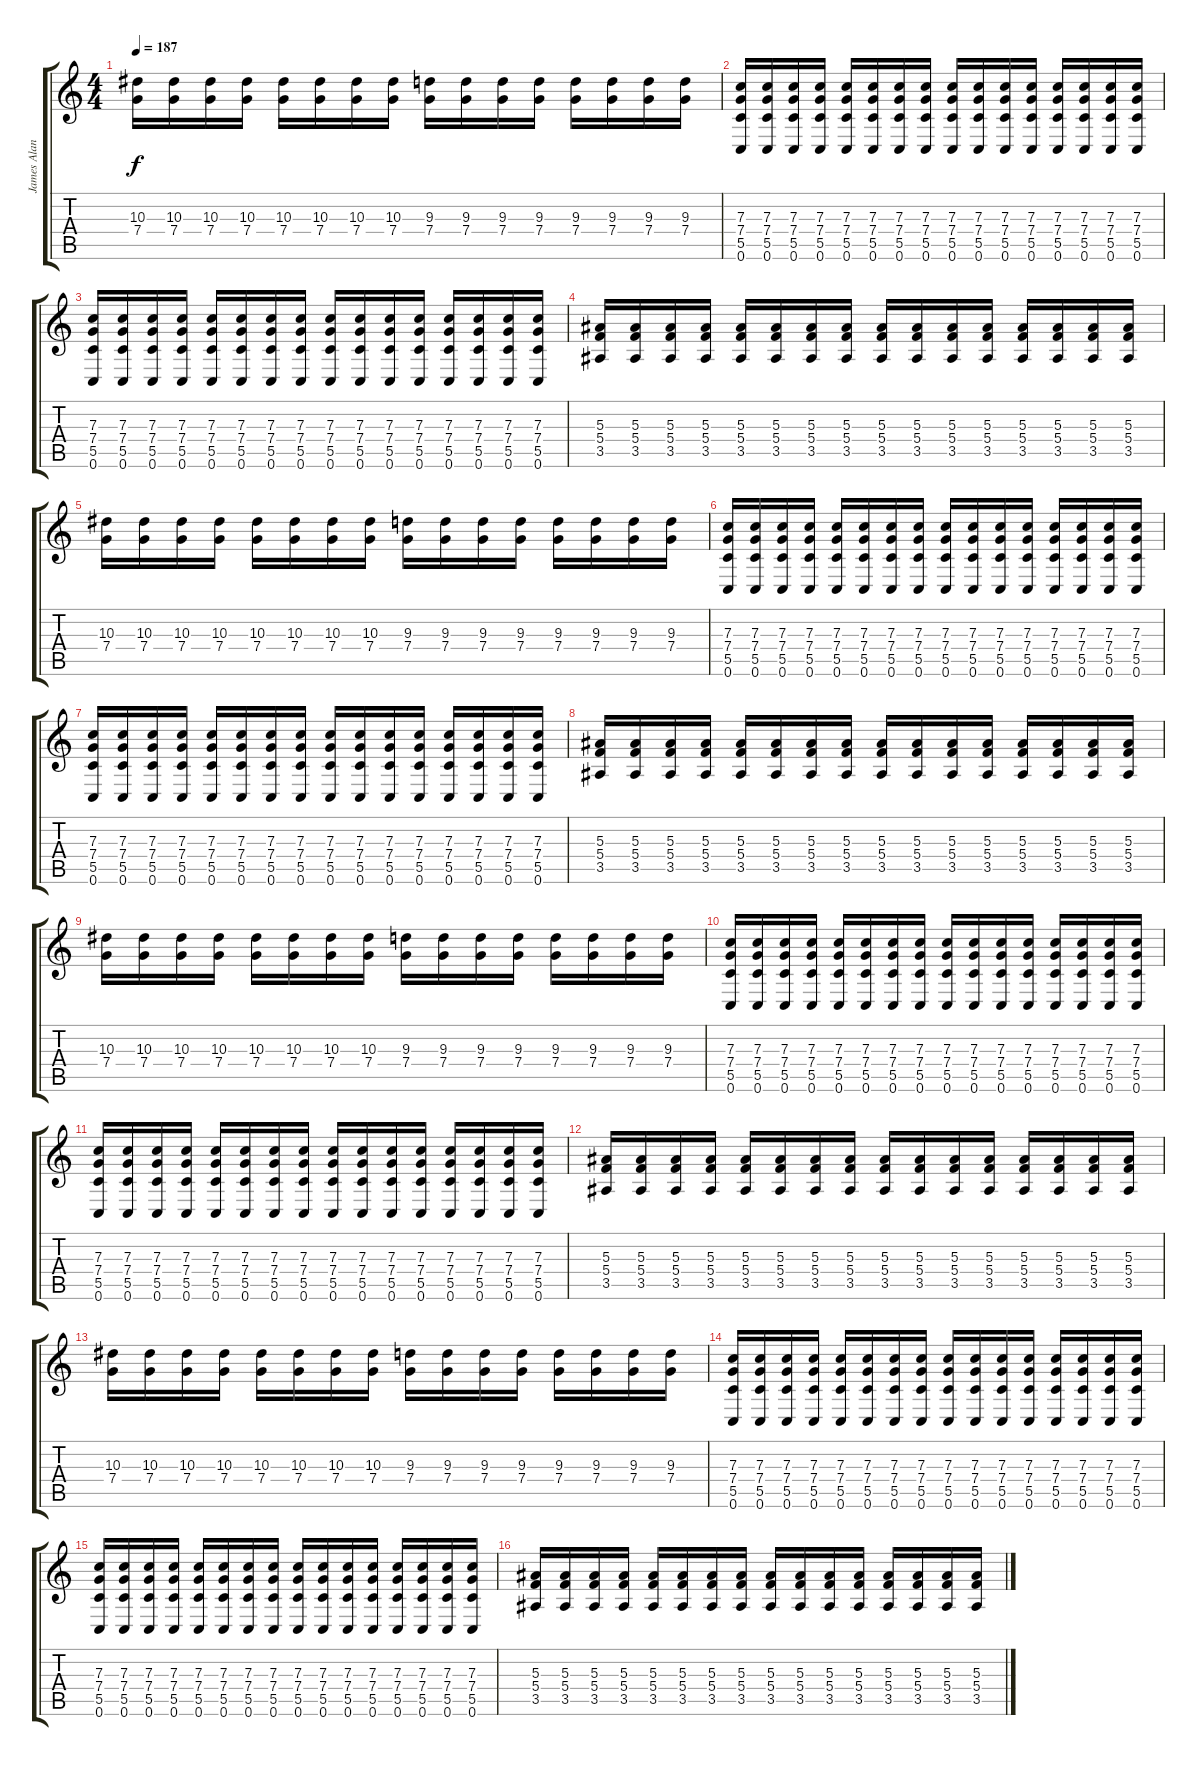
\track ("James Alan Hetfield" "James Alan") {instrument distortionguitar}
\staff {score tabs}
\tuning (D4 A3 F3 C3 G2 C2) {hide}
\ts (4 4)
\tempo 187
\clef g2
\ks c
(10.3 7.4).16{dy f} (10.3 7.4).16 (10.3 7.4).16 (10.3 7.4).16 (10.3 7.4).16 (10.3 7.4).16 (10.3 7.4).16 (10.3 7.4).16 (9.3 7.4).16 (9.3 7.4).16 (9.3 7.4).16 (9.3 7.4).16 (9.3 7.4).16 (9.3 7.4).16 (9.3 7.4).16 (9.3 7.4).16 |
(7.3 7.4 5.5 0.6).16 (7.3 7.4 5.5 0.6).16 (7.3 7.4 5.5 0.6).16 (7.3 7.4 5.5 0.6).16 (7.3 7.4 5.5 0.6).16 (7.3 7.4 5.5 0.6).16 (7.3 7.4 5.5 0.6).16 (7.3 7.4 5.5 0.6).16 (7.3 7.4 5.5 0.6).16 (7.3 7.4 5.5 0.6).16 (7.3 7.4 5.5 0.6).16 (7.3 7.4 5.5 0.6).16 (7.3 7.4 5.5 0.6).16 (7.3 7.4 5.5 0.6).16 (7.3 7.4 5.5 0.6).16 (7.3 7.4 5.5 0.6).16 |
(7.3 7.4 5.5 0.6).16 (7.3 7.4 5.5 0.6).16 (7.3 7.4 5.5 0.6).16 (7.3 7.4 5.5 0.6).16 (7.3 7.4 5.5 0.6).16 (7.3 7.4 5.5 0.6).16 (7.3 7.4 5.5 0.6).16 (7.3 7.4 5.5 0.6).16 (7.3 7.4 5.5 0.6).16 (7.3 7.4 5.5 0.6).16 (7.3 7.4 5.5 0.6).16 (7.3 7.4 5.5 0.6).16 (7.3 7.4 5.5 0.6).16 (7.3 7.4 5.5 0.6).16 (7.3 7.4 5.5 0.6).16 (7.3 7.4 5.5 0.6).16 |
(5.3 5.4 3.5).16 (5.3 5.4 3.5).16 (5.3 5.4 3.5).16 (5.3 5.4 3.5).16 (5.3 5.4 3.5).16 (5.3 5.4 3.5).16 (5.3 5.4 3.5).16 (5.3 5.4 3.5).16 (5.3 5.4 3.5).16 (5.3 5.4 3.5).16 (5.3 5.4 3.5).16 (5.3 5.4 3.5).16 (5.3 5.4 3.5).16 (5.3 5.4 3.5).16 (5.3 5.4 3.5).16 (5.3 5.4 3.5).16 |
(10.3 7.4).16 (10.3 7.4).16 (10.3 7.4).16 (10.3 7.4).16 (10.3 7.4).16 (10.3 7.4).16 (10.3 7.4).16 (10.3 7.4).16 (9.3 7.4).16 (9.3 7.4).16 (9.3 7.4).16 (9.3 7.4).16 (9.3 7.4).16 (9.3 7.4).16 (9.3 7.4).16 (9.3 7.4).16 |
(7.3 7.4 5.5 0.6).16 (7.3 7.4 5.5 0.6).16 (7.3 7.4 5.5 0.6).16 (7.3 7.4 5.5 0.6).16 (7.3 7.4 5.5 0.6).16 (7.3 7.4 5.5 0.6).16 (7.3 7.4 5.5 0.6).16 (7.3 7.4 5.5 0.6).16 (7.3 7.4 5.5 0.6).16 (7.3 7.4 5.5 0.6).16 (7.3 7.4 5.5 0.6).16 (7.3 7.4 5.5 0.6).16 (7.3 7.4 5.5 0.6).16 (7.3 7.4 5.5 0.6).16 (7.3 7.4 5.5 0.6).16 (7.3 7.4 5.5 0.6).16 |
(7.3 7.4 5.5 0.6).16 (7.3 7.4 5.5 0.6).16 (7.3 7.4 5.5 0.6).16 (7.3 7.4 5.5 0.6).16 (7.3 7.4 5.5 0.6).16 (7.3 7.4 5.5 0.6).16 (7.3 7.4 5.5 0.6).16 (7.3 7.4 5.5 0.6).16 (7.3 7.4 5.5 0.6).16 (7.3 7.4 5.5 0.6).16 (7.3 7.4 5.5 0.6).16 (7.3 7.4 5.5 0.6).16 (7.3 7.4 5.5 0.6).16 (7.3 7.4 5.5 0.6).16 (7.3 7.4 5.5 0.6).16 (7.3 7.4 5.5 0.6).16 |
(5.3 5.4 3.5).16 (5.3 5.4 3.5).16 (5.3 5.4 3.5).16 (5.3 5.4 3.5).16 (5.3 5.4 3.5).16 (5.3 5.4 3.5).16 (5.3 5.4 3.5).16 (5.3 5.4 3.5).16 (5.3 5.4 3.5).16 (5.3 5.4 3.5).16 (5.3 5.4 3.5).16 (5.3 5.4 3.5).16 (5.3 5.4 3.5).16 (5.3 5.4 3.5).16 (5.3 5.4 3.5).16 (5.3 5.4 3.5).16 |
(10.3 7.4).16 (10.3 7.4).16 (10.3 7.4).16 (10.3 7.4).16 (10.3 7.4).16 (10.3 7.4).16 (10.3 7.4).16 (10.3 7.4).16 (9.3 7.4).16 (9.3 7.4).16 (9.3 7.4).16 (9.3 7.4).16 (9.3 7.4).16 (9.3 7.4).16 (9.3 7.4).16 (9.3 7.4).16 |
(7.3 7.4 5.5 0.6).16 (7.3 7.4 5.5 0.6).16 (7.3 7.4 5.5 0.6).16 (7.3 7.4 5.5 0.6).16 (7.3 7.4 5.5 0.6).16 (7.3 7.4 5.5 0.6).16 (7.3 7.4 5.5 0.6).16 (7.3 7.4 5.5 0.6).16 (7.3 7.4 5.5 0.6).16 (7.3 7.4 5.5 0.6).16 (7.3 7.4 5.5 0.6).16 (7.3 7.4 5.5 0.6).16 (7.3 7.4 5.5 0.6).16 (7.3 7.4 5.5 0.6).16 (7.3 7.4 5.5 0.6).16 (7.3 7.4 5.5 0.6).16 |
(7.3 7.4 5.5 0.6).16 (7.3 7.4 5.5 0.6).16 (7.3 7.4 5.5 0.6).16 (7.3 7.4 5.5 0.6).16 (7.3 7.4 5.5 0.6).16 (7.3 7.4 5.5 0.6).16 (7.3 7.4 5.5 0.6).16 (7.3 7.4 5.5 0.6).16 (7.3 7.4 5.5 0.6).16 (7.3 7.4 5.5 0.6).16 (7.3 7.4 5.5 0.6).16 (7.3 7.4 5.5 0.6).16 (7.3 7.4 5.5 0.6).16 (7.3 7.4 5.5 0.6).16 (7.3 7.4 5.5 0.6).16 (7.3 7.4 5.5 0.6).16 |
(5.3 5.4 3.5).16 (5.3 5.4 3.5).16 (5.3 5.4 3.5).16 (5.3 5.4 3.5).16 (5.3 5.4 3.5).16 (5.3 5.4 3.5).16 (5.3 5.4 3.5).16 (5.3 5.4 3.5).16 (5.3 5.4 3.5).16 (5.3 5.4 3.5).16 (5.3 5.4 3.5).16 (5.3 5.4 3.5).16 (5.3 5.4 3.5).16 (5.3 5.4 3.5).16 (5.3 5.4 3.5).16 (5.3 5.4 3.5).16 |
(10.3 7.4).16 (10.3 7.4).16 (10.3 7.4).16 (10.3 7.4).16 (10.3 7.4).16 (10.3 7.4).16 (10.3 7.4).16 (10.3 7.4).16 (9.3 7.4).16 (9.3 7.4).16 (9.3 7.4).16 (9.3 7.4).16 (9.3 7.4).16 (9.3 7.4).16 (9.3 7.4).16 (9.3 7.4).16 |
(7.3 7.4 5.5 0.6).16 (7.3 7.4 5.5 0.6).16 (7.3 7.4 5.5 0.6).16 (7.3 7.4 5.5 0.6).16 (7.3 7.4 5.5 0.6).16 (7.3 7.4 5.5 0.6).16 (7.3 7.4 5.5 0.6).16 (7.3 7.4 5.5 0.6).16 (7.3 7.4 5.5 0.6).16 (7.3 7.4 5.5 0.6).16 (7.3 7.4 5.5 0.6).16 (7.3 7.4 5.5 0.6).16 (7.3 7.4 5.5 0.6).16 (7.3 7.4 5.5 0.6).16 (7.3 7.4 5.5 0.6).16 (7.3 7.4 5.5 0.6).16 |
(7.3 7.4 5.5 0.6).16 (7.3 7.4 5.5 0.6).16 (7.3 7.4 5.5 0.6).16 (7.3 7.4 5.5 0.6).16 (7.3 7.4 5.5 0.6).16 (7.3 7.4 5.5 0.6).16 (7.3 7.4 5.5 0.6).16 (7.3 7.4 5.5 0.6).16 (7.3 7.4 5.5 0.6).16 (7.3 7.4 5.5 0.6).16 (7.3 7.4 5.5 0.6).16 (7.3 7.4 5.5 0.6).16 (7.3 7.4 5.5 0.6).16 (7.3 7.4 5.5 0.6).16 (7.3 7.4 5.5 0.6).16 (7.3 7.4 5.5 0.6).16 |
(5.3 5.4 3.5).16 (5.3 5.4 3.5).16 (5.3 5.4 3.5).16 (5.3 5.4 3.5).16 (5.3 5.4 3.5).16 (5.3 5.4 3.5).16 (5.3 5.4 3.5).16 (5.3 5.4 3.5).16 (5.3 5.4 3.5).16 (5.3 5.4 3.5).16 (5.3 5.4 3.5).16 (5.3 5.4 3.5).16 (5.3 5.4 3.5).16 (5.3 5.4 3.5).16 (5.3 5.4 3.5).16 (5.3 5.4 3.5).16
